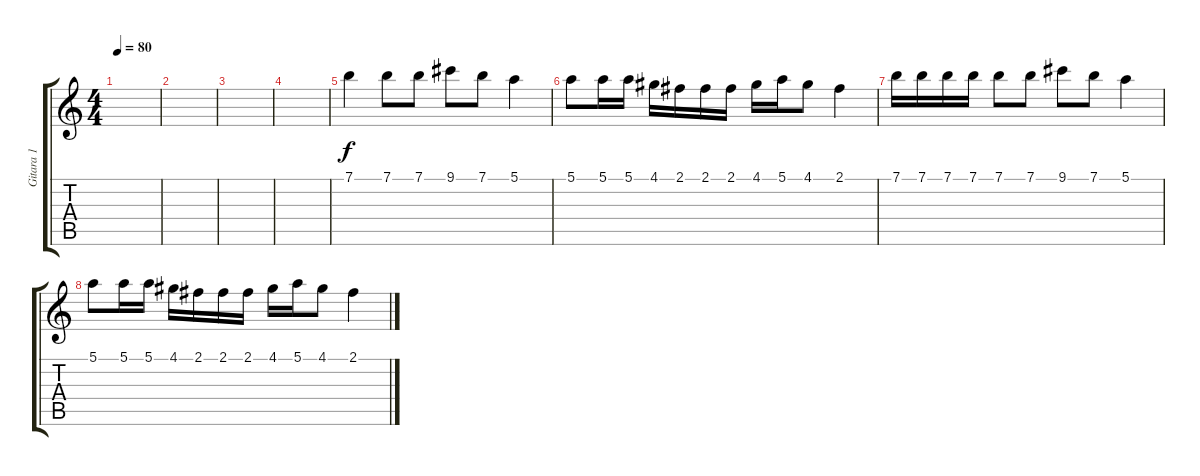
\track ("Gitara 1" "Gitara 1") {instrument distortionguitar}
\staff {score tabs}
\tuning (E4 B3 G3 D3 A2 E2) {hide}
\ts (4 4)
\tempo 80
\clef g2
\ks c
|
|
|
|
7.1.4 7.1.8 7.1.8 9.1.8 7.1.8 5.1.4 |
5.1.8 5.1.16 5.1.16 4.1.16 2.1.16 2.1.16 2.1.16 4.1.16 5.1.16 4.1.8 2.1.4 |
7.1.16 7.1.16 7.1.16 7.1.16 7.1.8 7.1.8 9.1.8 7.1.8 5.1.4 |
5.1.8 5.1.16 5.1.16 4.1.16 2.1.16 2.1.16 2.1.16 4.1.16 5.1.16 4.1.8 2.1.4
